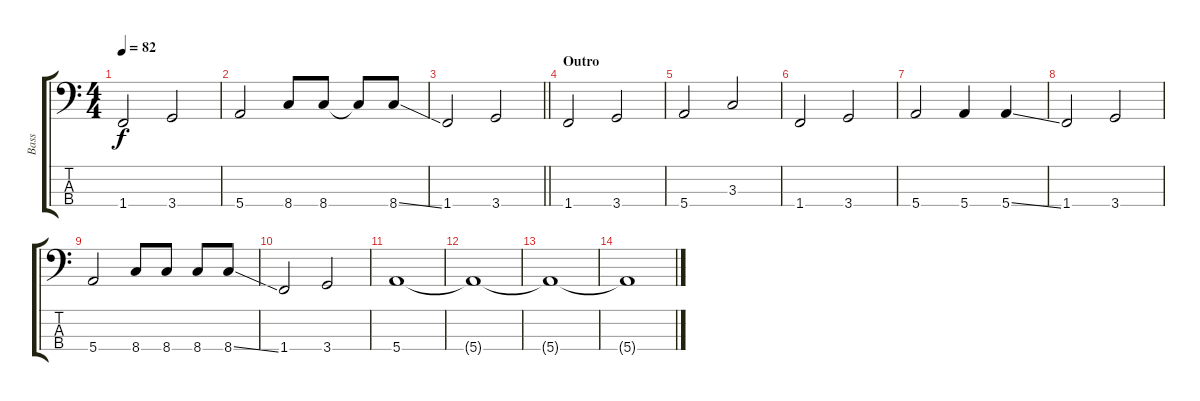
\track ("Bass" "Bass") {instrument electricbasspick}
\staff {score tabs}
\tuning (G2 D2 A1 E1) {hide}
\ts (4 4)
\tempo 82
\clef f4
\ks c
1.4.2{dy f} 3.4.2 |
5.4.2 8.4.8 8.4.8 8.4{t}.8 8.4{ss}.8 |
\barLineRight lightlight
1.4.2 3.4.2 |
\section ("" "Outro")
1.4.2 3.4.2 |
5.4.2 3.3.2 |
1.4.2 3.4.2 |
5.4.2 5.4.4 5.4{ss}.4 |
1.4.2 3.4.2 |
5.4.2 8.4.8 8.4.8 8.4.8 8.4{ss}.8 |
1.4.2 3.4.2 |
5.4.1 |
5.4{t}.1 |
5.4{t}.1{volume 0} |
5.4{t}.1
